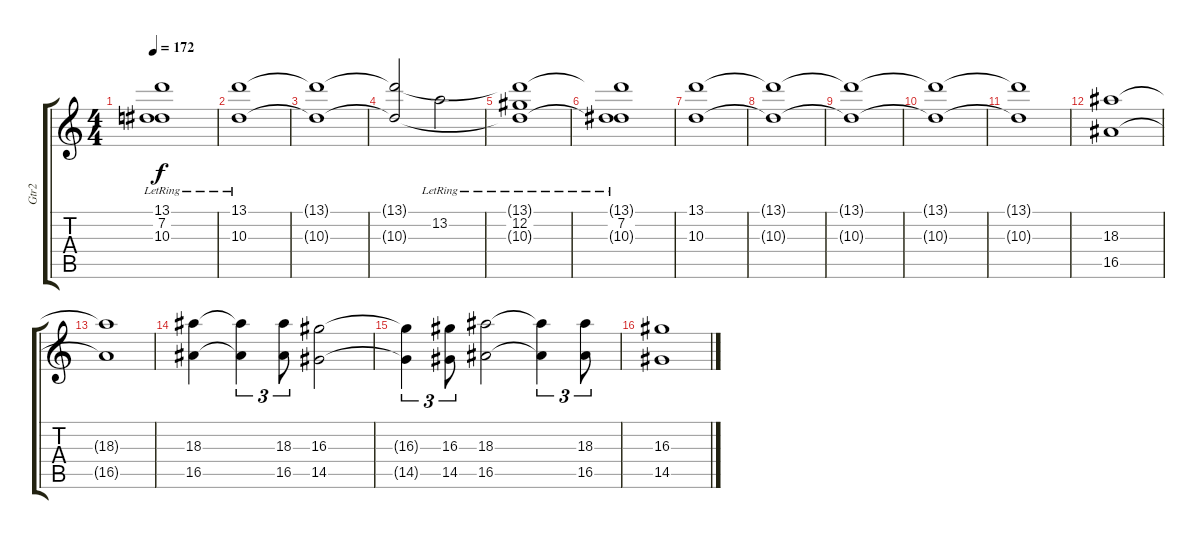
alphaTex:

\track ("Gtr2" "Gtr2") {instrument distortionguitar}
\staff {score tabs}
\tuning (Db4 Ab3 E3 B2 Gb2 B1) {hide}
\ts (4 4)
\tempo 172
\clef g2
\ks c
(13.1{t} 7.2{lr} 10.3{t}).1{dy f} |
(13.1{lr} 10.3{lr}).1 |
(13.1{t} 10.3{t}).1 |
(13.1{t} 10.3{t}).2{beam Up} 13.2{lr}.2 |
(13.1{t} 12.2{lr} 10.3{t}).1 |
(13.1{t} 7.2{lr} 10.3{t}).1 |
(13.1 10.3).1 |
(13.1{t} 10.3{t}).1 |
(13.1{t} 10.3{t}).1 |
(13.1{t} 10.3{t}).1 |
(13.1{t} 10.3{t}).1 |
(18.3 16.5).1 |
(18.3{t} 16.5{t}).1 |
(18.3 16.5).4 (18.3{t} 16.5{t}).4{tu (3 2)} (18.3 16.5).8{tu (3 2)} (16.3 14.5).2 |
(16.3{t} 14.5{t}).4{tu (3 2)} (16.3 14.5).8{tu (3 2)} (18.3 16.5).2 (18.3{t} 16.5{t}).4{tu (3 2)} (18.3 16.5).8{tu (3 2)} |
(16.3 14.5).1
